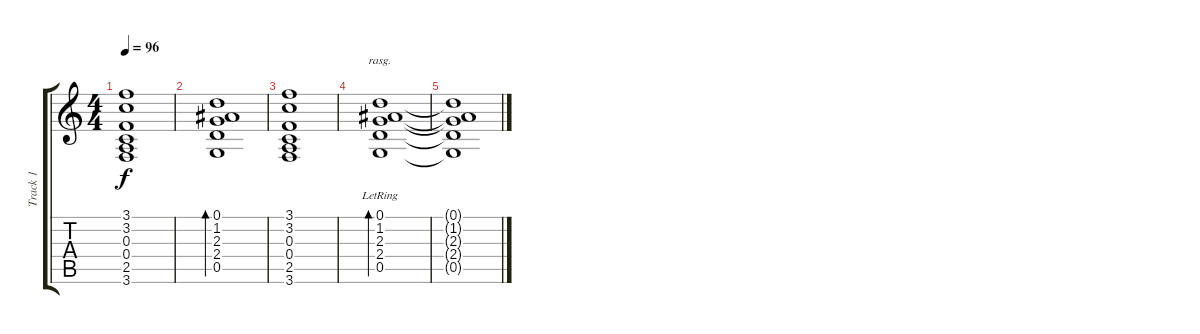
\track ("Track 1" "Track 1") {instrument acousticguitarsteel}
\staff {score tabs}
\tuning (D4 A3 F3 C3 G2 D2) {hide}
\ts (4 4)
\tempo 96
\clef g2
\ks c
(3.1 3.2 0.3 0.4 2.5 3.6).1{dy f} |
(0.1 1.2 2.3 2.4 0.5).1{bd 240} |
(3.1 3.2 0.3 0.4 2.5 3.6).1 |
(0.1 1.2 2.3 2.4{lr} 0.5).1{bd 480 rasg ii} |
(0.1{t} 1.2{t} 2.3{t} 2.4{t} 0.5{t}).1
